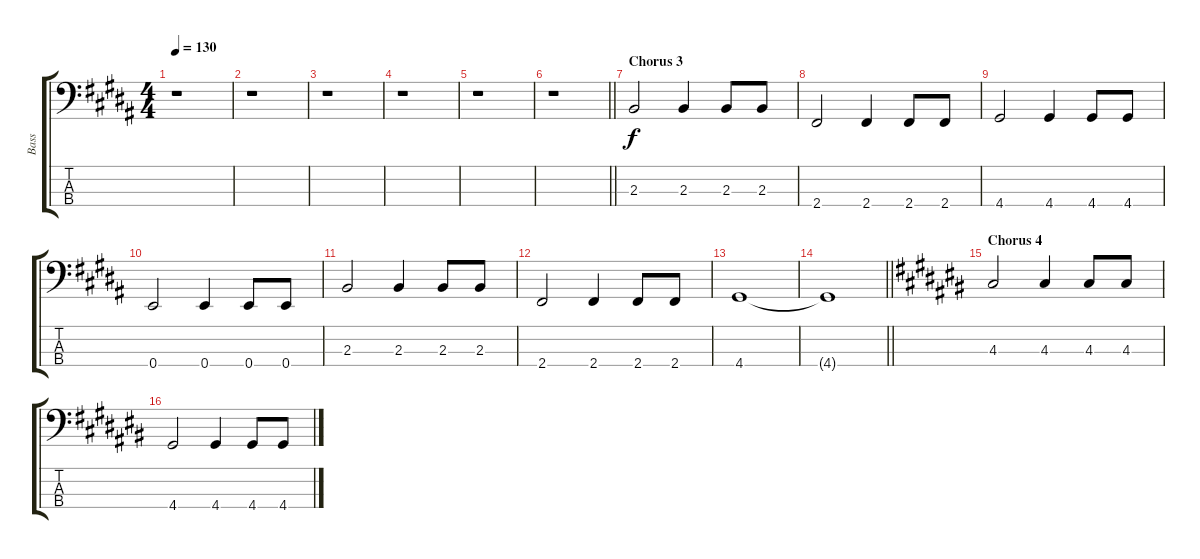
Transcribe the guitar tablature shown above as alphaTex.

\track ("Bass" "Bass") {instrument electricbassfinger}
\staff {score tabs}
\tuning (G2 D2 A1 E1) {hide}
\ts (4 4)
\tempo 130
\clef f4
\ks b
r.1{dy f} |
r.1 |
r.1 |
r.1 |
r.1 |
\barLineRight lightlight
r.1 |
\section ("" "Chorus 3")
2.3.2 2.3.4 2.3.8 2.3.8 |
2.4.2 2.4.4 2.4.8 2.4.8 |
4.4.2 4.4.4 4.4.8 4.4.8 |
0.4.2 0.4.4 0.4.8 0.4.8 |
2.3.2 2.3.4 2.3.8 2.3.8 |
2.4.2 2.4.4 2.4.8 2.4.8 |
4.4.1 |
\barLineRight lightlight
4.4{t}.1 |
\section ("" "Chorus 4")
\ks c#
4.3.2 4.3.4 4.3.8 4.3.8 |
4.4.2 4.4.4 4.4.8 4.4.8
